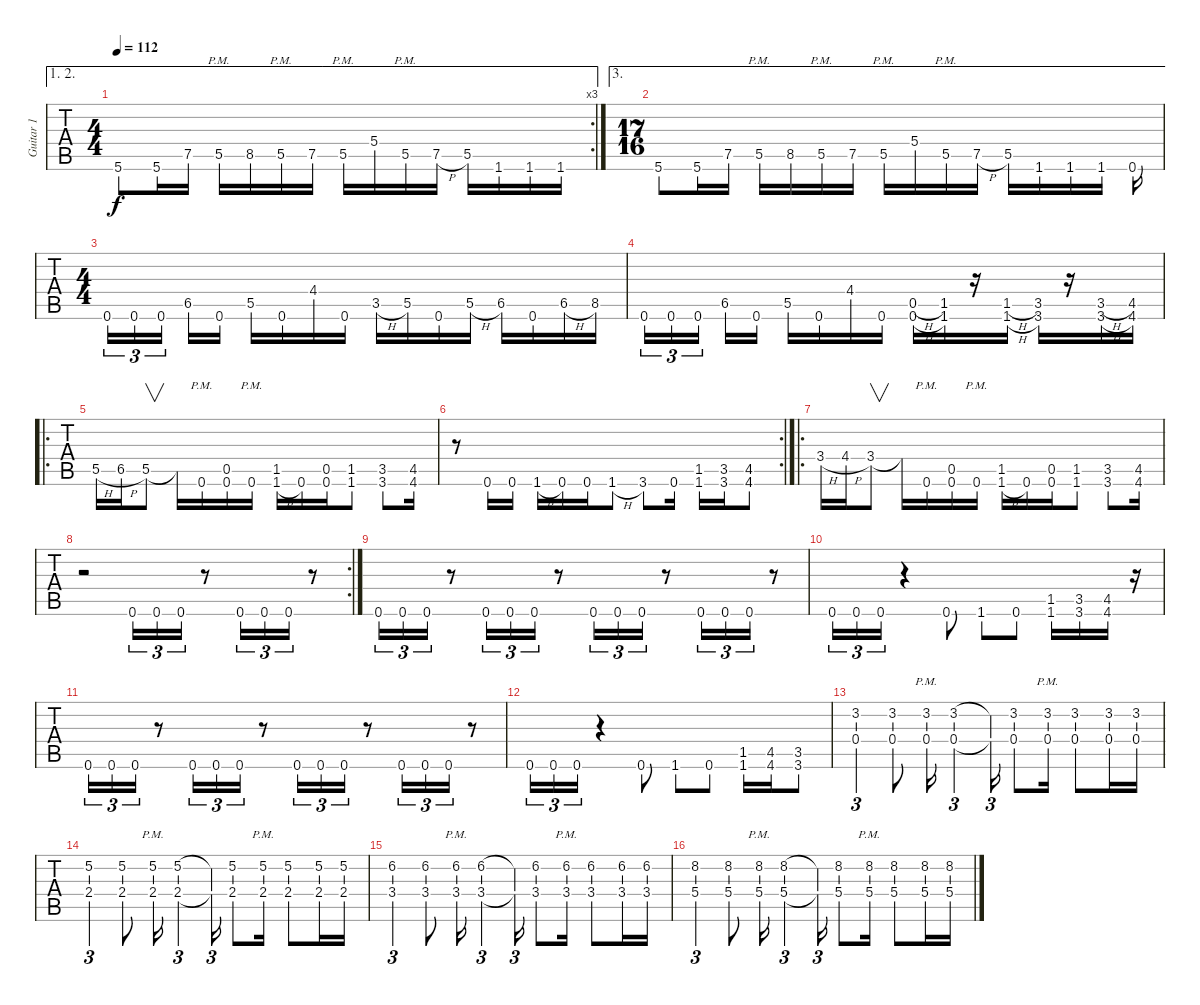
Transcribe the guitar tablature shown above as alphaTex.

\track ("Guitar 1" "Guitar 1") {instrument overdrivenguitar}
\staff {tabs}
\tuning (D4 A3 F3 C3 G2 C2) {hide}
\ae (1 2)
\rc 3
\ts (4 4)
\tempo 112
\clef g2
\ks c
5.6.8{dy f} 5.6.16 7.5.16 5.5{pm}.16 8.5.16 5.5{pm}.16 7.5.16 5.5{pm}.16 5.4.16 5.5{pm}.16 7.5{h}.16 5.5.16 1.6.16 1.6.16 1.6.16 |
\ae 3
\ts (17 16)
5.6.8 5.6.16 7.5.16 5.5{pm}.16 8.5.16 5.5{pm}.16 7.5.16 5.5{pm}.16 5.4.16 5.5{pm}.16 7.5{h}.16 5.5.16 1.6.16 1.6.16 1.6.16 0.6.16 |
\ts (4 4)
0.6.16{tu (3 2)} 0.6.16{tu (3 2)} 0.6.16{tu (3 2) beam splitsecondary} 6.5.16 0.6.16 5.5.16 0.6.16 4.4.16 0.6.16 3.5{h}.16 5.5.16 0.6.16 5.5{h}.16 6.5.16 0.6.16 6.5{h}.16 8.5.16 |
0.6.16{tu (3 2)} 0.6.16{tu (3 2)} 0.6.16{tu (3 2) beam splitsecondary} 6.5.16 0.6.16 5.5.16 0.6.16 4.4.16 0.6.16 (0.5{h} 0.6{h}).16 (1.5 1.6).16 r.16 (1.5{h} 1.6{h}).16 (3.5 3.6).16 r.16 (3.5{h} 3.6{h}).16 (4.5 4.6).16 |
\ro
5.5{h}.16 6.5{h}.16 5.5.8{v} 5.5{t}.16 0.6{pm}.16 (0.5 0.6).16 0.6{pm}.16 (1.5 1.6{h}).16 0.6.16 (0.5 0.6).16 (1.5 1.6).8 (3.5 3.6).8 (4.5 4.6).16 |
\rc 2
r.8 0.6.16 0.6.16 1.6{h}.16 0.6.16 0.6.16 1.6{h}.8 3.6.8 0.6.16 (1.5 1.6).16 (3.5 3.6).16 (4.5 4.6).8 |
\ro
3.4{h}.16 4.4{h}.16 3.4.8{v} 3.4{t}.16 0.6{pm}.16 (0.5 0.6).16 0.6{pm}.16 (1.5 1.6{h}).16 0.6.16 (0.5 0.6).16 (1.5 1.6).8 (3.5 3.6).8 (4.5 4.6).16 |
\rc 2
r.2 0.6.16{tu (3 2)} 0.6.16{tu (3 2)} 0.6.16{tu (3 2)} r.8 0.6.16{tu (3 2)} 0.6.16{tu (3 2)} 0.6.16{tu (3 2)} r.8 |
0.6.16{tu (3 2)} 0.6.16{tu (3 2)} 0.6.16{tu (3 2)} r.8 0.6.16{tu (3 2)} 0.6.16{tu (3 2)} 0.6.16{tu (3 2)} r.8 0.6.16{tu (3 2)} 0.6.16{tu (3 2)} 0.6.16{tu (3 2)} r.8 0.6.16{tu (3 2)} 0.6.16{tu (3 2)} 0.6.16{tu (3 2)} r.8 |
0.6.16{tu (3 2)} 0.6.16{tu (3 2)} 0.6.16{tu (3 2)} r.4 0.6.8 1.6.8 0.6.8 (1.5 1.6).16 (3.5 3.6).16 (4.5 4.6).16 r.16 |
0.6.16{tu (3 2)} 0.6.16{tu (3 2)} 0.6.16{tu (3 2)} r.8 0.6.16{tu (3 2)} 0.6.16{tu (3 2)} 0.6.16{tu (3 2)} r.8 0.6.16{tu (3 2)} 0.6.16{tu (3 2)} 0.6.16{tu (3 2)} r.8 0.6.16{tu (3 2)} 0.6.16{tu (3 2)} 0.6.16{tu (3 2)} r.8 |
0.6.16{tu (3 2)} 0.6.16{tu (3 2)} 0.6.16{tu (3 2)} r.4 0.6.8 1.6.8 0.6.8 (1.5 1.6).16 (4.5 4.6).16 (3.5 3.6).8 |
(3.2 0.4).4{tu (3 2) instrument acousticguitarsteel} (3.2 0.4).8 (3.2{pm} 0.4{pm}).16 (3.2 0.4).4{tu (3 2)} (3.2{t} 0.4{t}).16{tu (3 2)} (3.2 0.4).8 (3.2{pm} 0.4{pm}).16 (3.2 0.4).8 (3.2 0.4).16 (3.2 0.4).16 |
(5.2 2.4).4{tu (3 2)} (5.2 2.4).8 (5.2{pm} 2.4{pm}).16 (5.2 2.4).4{tu (3 2)} (5.2{t} 2.4{t}).16{tu (3 2)} (5.2 2.4).8 (5.2{pm} 2.4{pm}).16 (5.2 2.4).8 (5.2 2.4).16 (5.2 2.4).16 |
(6.2 3.4).4{tu (3 2)} (6.2 3.4).8 (6.2{pm} 3.4{pm}).16 (6.2 3.4).4{tu (3 2)} (6.2{t} 3.4{t}).16{tu (3 2)} (6.2 3.4).8 (6.2{pm} 3.4{pm}).16 (6.2 3.4).8 (6.2 3.4).16 (6.2 3.4).16 |
(8.2 5.4).4{tu (3 2)} (8.2 5.4).8 (8.2{pm} 5.4{pm}).16 (8.2 5.4).4{tu (3 2)} (8.2{t} 5.4{t}).16{tu (3 2)} (8.2 5.4).8 (8.2{pm} 5.4{pm}).16 (8.2 5.4).8 (8.2 5.4).16 (8.2 5.4).16
